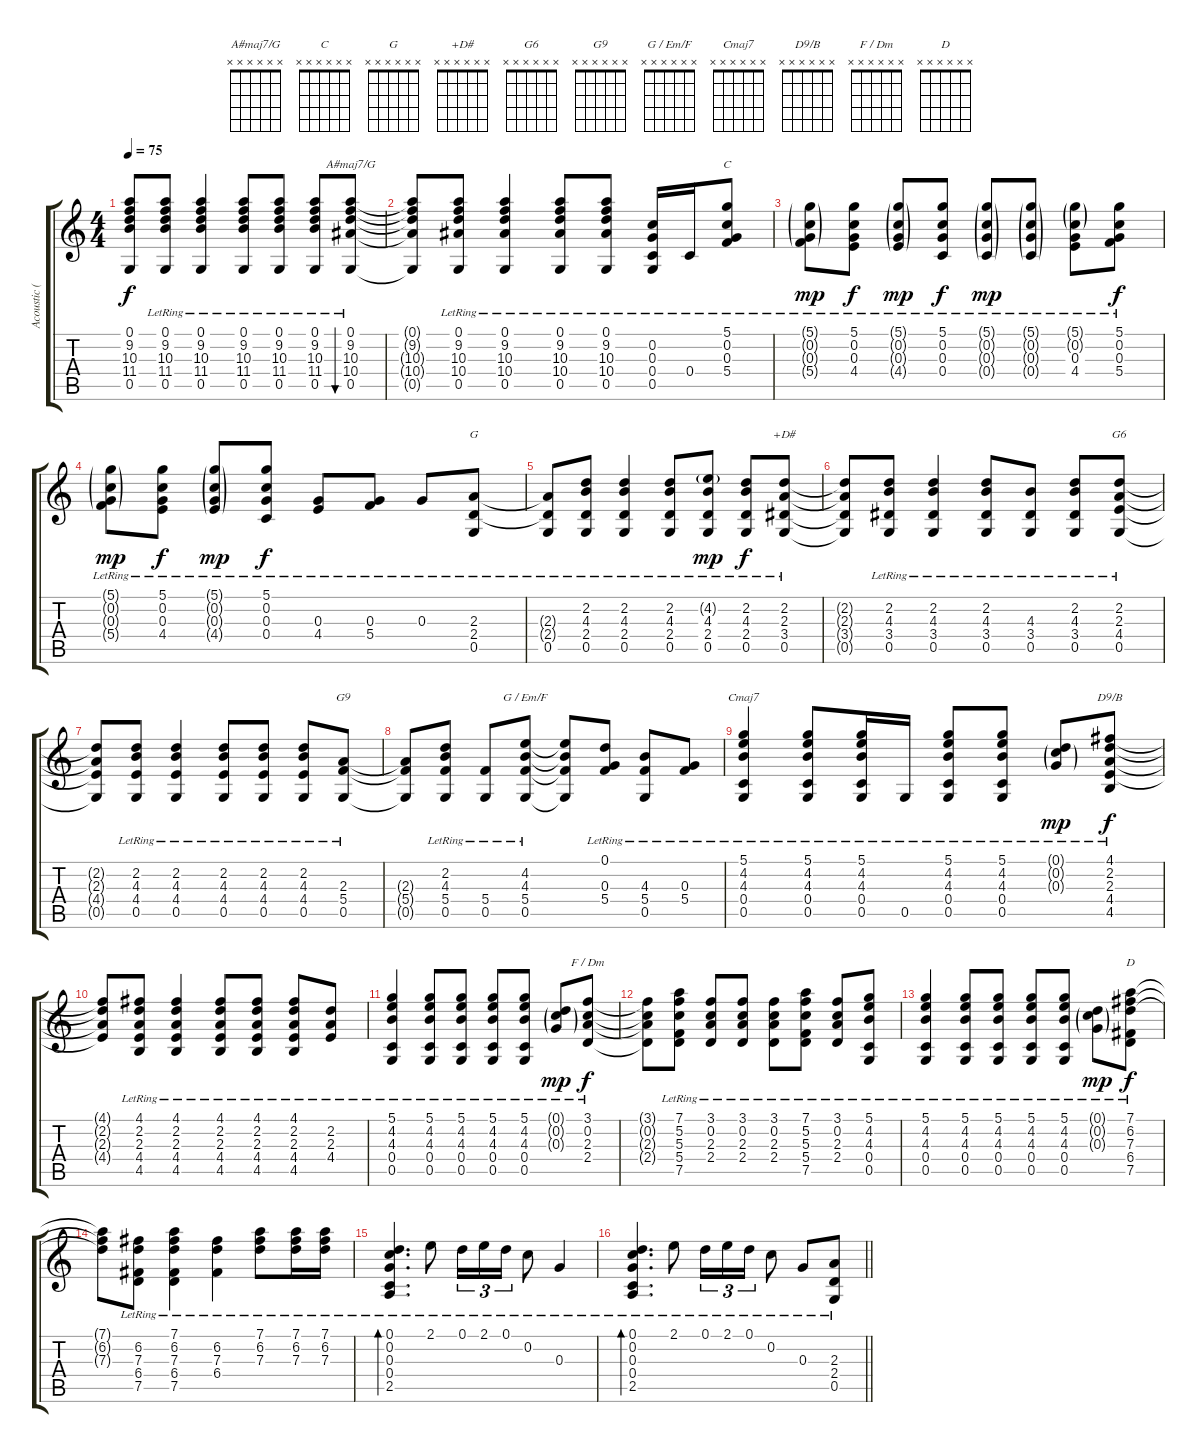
\track ("Acoustic (Page) w/ Lyrics/Chords" "Acoustic (") {instrument acousticguitarsteel}
\staff {score tabs}
\tuning (D4 C4 G3 C3 G2 D2) {hide}
\chord ("A#maj7/G" x x x x x x)
\chord ("C" x x x x x x)
\chord ("G" x x x x x x)
\chord ("+D#" x x x x x x)
\chord ("G6" x x x x x x)
\chord ("G9" x x x x x x)
\chord ("G / Em/F" x x x x x x)
\chord ("Cmaj7" x x x x x x)
\chord ("D9/B" x x x x x x)
\chord ("F / Dm" x x x x x x)
\chord ("D" x x x x x x)
\ts (4 4)
\tempo 75
\clef g2
\ks c
(0.1{t} 9.2{t} 10.3{t} 11.4{t} 0.5{t}).8{dy f} (0.1{lr} 9.2{lr} 10.3{lr} 11.4{lr} 0.5{lr}).8 (0.1{lr} 9.2{lr} 10.3{lr} 11.4{lr} 0.5{lr}).4 (0.1{lr} 9.2{lr} 10.3{lr} 11.4{lr} 0.5{lr}).8 (0.1{lr} 9.2{lr} 10.3{lr} 11.4{lr} 0.5{lr}).8 (0.1{lr} 9.2{lr} 10.3{lr} 11.4{lr} 0.5{lr}).8 (0.1{lr} 9.2{lr} 10.3{lr} 10.4{lr} 0.5{lr}).8{bu 120 ch "A#maj7/G"} |
(0.1{t} 9.2{t} 10.3{t} 10.4{t} 0.5{t}).8 (0.1{lr} 9.2{lr} 10.3{lr} 10.4{lr} 0.5{lr}).8 (0.1{lr} 9.2{lr} 10.3{lr} 10.4{lr} 0.5{lr}).4 (0.1{lr} 9.2{lr} 10.3{lr} 10.4{lr} 0.5{lr}).8 (0.1{lr} 9.2{lr} 10.3{lr} 10.4{lr} 0.5{lr}).8 (0.2{lr} 0.3{lr} 0.4{lr} 0.5{lr}).16 0.4{lr}.16 (5.1{lr} 0.2{lr} 0.3{lr} 5.4{lr}).8{ch "C"} |
(5.1{g lr} 0.2{g lr} 0.3{g lr} 5.4{g lr}).8{dy mp} (5.1{lr} 0.2{lr} 0.3{lr} 4.4{lr}).8{dy f} (5.1{g lr} 0.2{g lr} 0.3{g lr} 4.4{g lr}).8{dy mp} (5.1{lr} 0.2{lr} 0.3{lr} 0.4{lr}).8{dy f} (5.1{g lr} 0.2{g lr} 0.3{g lr} 0.4{g lr}).8{dy mp} (5.1{g lr} 0.2{g lr} 0.3{g lr} 0.4{g lr}).8 (5.1{g lr} 0.2{g lr} 0.3{lr} 4.4{lr}).8 (5.1{lr} 0.2{lr} 0.3{lr} 5.4{lr}).8{dy f} |
(5.1{g lr} 0.2{g lr} 0.3{g lr} 5.4{g lr}).8{dy mp} (5.1{lr} 0.2{lr} 0.3{lr} 4.4{lr}).8{dy f} (5.1{g lr} 0.2{g lr} 0.3{g lr} 4.4{g lr}).8{dy mp} (5.1{lr} 0.2{lr} 0.3{lr} 0.4{lr}).8{dy f} (0.3{lr} 4.4{lr}).8 (0.3{lr} 5.4{lr}).8 0.3{lr}.8 (2.3{lr} 2.4{lr} 0.5{lr}).8{ch "G"} |
(2.3{t} 2.4{t} 0.5{lr}).8 (2.2{lr} 4.3{lr} 2.4{lr} 0.5{lr}).8 (2.2{lr} 4.3{lr} 2.4{lr} 0.5{lr}).4 (2.2{lr} 4.3{lr} 2.4{lr} 0.5{lr}).8 (4.2{g lr} 4.3{lr} 2.4{lr} 0.5{lr}).8{dy mp} (2.2{lr} 4.3{lr} 2.4{lr} 0.5{lr}).8{dy f} (2.2{lr} 2.3{lr} 3.4{lr} 0.5{lr}).8{ch "+D#"} |
(2.2{t} 2.3{t} 3.4{t} 0.5{t}).8 (2.2{lr} 4.3{lr} 3.4{lr} 0.5{lr}).8 (2.2{lr} 4.3{lr} 3.4{lr} 0.5{lr}).4 (2.2{lr} 4.3{lr} 3.4{lr} 0.5{lr}).8 (4.3{lr} 3.4{lr} 0.5{lr}).8 (2.2{lr} 4.3{lr} 3.4{lr} 0.5{lr}).8 (2.2{lr} 2.3{lr} 4.4{lr} 0.5{lr}).8{ch "G6"} |
(2.2{t} 2.3{t} 4.4{t} 0.5{t}).8 (2.2{lr} 4.3{lr} 4.4{lr} 0.5{lr}).8 (2.2{lr} 4.3{lr} 4.4{lr} 0.5{lr}).4 (2.2{lr} 4.3{lr} 4.4{lr} 0.5{lr}).8 (2.2{lr} 4.3{lr} 4.4{lr} 0.5{lr}).8 (2.2{lr} 4.3{lr} 4.4{lr} 0.5{lr}).8 (2.3{lr} 5.4{lr} 0.5{lr}).8{ch "G9"} |
(2.3{t} 5.4{t} 0.5{t}).8 (2.2{lr} 4.3{lr} 5.4{lr} 0.5{lr}).8 (5.4{lr} 0.5{lr}).8 (4.2{lr} 4.3{lr} 5.4{lr} 0.5{lr}).8{ch "G / Em/F"} (4.2{t} 4.3{t} 5.4{t} 0.5{t}).8 (0.1{lr} 0.3{lr} 5.4{lr}).8 (4.3{lr} 5.4{lr} 0.5{lr}).8 (0.3{lr} 5.4{lr}).8 |
(5.1{lr} 4.2{lr} 4.3{lr} 0.4{lr} 0.5{lr}).4{ch "Cmaj7"} (5.1{lr} 4.2{lr} 4.3{lr} 0.4{lr} 0.5{lr}).8 (5.1{lr} 4.2{lr} 4.3{lr} 0.4{lr} 0.5{lr}).16 0.5{lr}.16 (5.1{lr} 4.2{lr} 4.3{lr} 0.4{lr} 0.5{lr}).8 (5.1{lr} 4.2{lr} 4.3{lr} 0.4{lr} 0.5{lr}).8 (0.1{g lr} 0.2{g lr} 0.3{g lr}).8{dy mp} (4.1{lr} 2.2{lr} 2.3{lr} 4.4{lr} 4.5{lr}).8{ch "D9/B" dy f} |
(4.1{t} 2.2{t} 2.3{t} 4.4{t}).8 (4.1{lr} 2.2{lr} 2.3{lr} 4.4{lr} 4.5{lr}).8 (4.1{lr} 2.2{lr} 2.3{lr} 4.4{lr} 4.5{lr}).4 (4.1{lr} 2.2{lr} 2.3{lr} 4.4{lr} 4.5{lr}).8 (4.1{lr} 2.2{lr} 2.3{lr} 4.4{lr} 4.5{lr}).8 (4.1{lr} 2.2{lr} 2.3{lr} 4.4{lr} 4.5{lr}).8 (2.2{lr} 2.3{lr} 4.4{lr}).8 |
(5.1{lr} 4.2{lr} 4.3{lr} 0.4{lr} 0.5{lr}).4 (5.1{lr} 4.2{lr} 4.3{lr} 0.4{lr} 0.5{lr}).8 (5.1{lr} 4.2{lr} 4.3{lr} 0.4{lr} 0.5{lr}).8 (5.1{lr} 4.2{lr} 4.3{lr} 0.4{lr} 0.5{lr}).8 (5.1{lr} 4.2{lr} 4.3{lr} 0.4{lr} 0.5{lr}).8 (0.1{g lr} 0.2{g lr} 0.3{g lr}).8{dy mp} (3.1{lr} 0.2{lr} 2.3{lr} 2.4{lr}).8{ch "F / Dm" dy f} |
(3.1{t} 0.2{t} 2.3{t} 2.4{t}).8 (7.1{lr} 5.2{lr} 5.3{lr} 5.4{lr} 7.5{lr}).8 (3.1{lr} 0.2{lr} 2.3{lr} 2.4{lr}).8 (3.1{lr} 0.2{lr} 2.3{lr} 2.4{lr}).8 (3.1{lr} 0.2{lr} 2.3{lr} 2.4{lr}).8 (7.1{lr} 5.2{lr} 5.3{lr} 5.4{lr} 7.5{lr}).8 (3.1{lr} 0.2{lr} 2.3{lr} 2.4{lr}).8 (5.1{lr} 4.2{lr} 4.3{lr} 0.4{lr} 0.5{lr}).8 |
(5.1{lr} 4.2{lr} 4.3{lr} 0.4{lr} 0.5{lr}).4 (5.1{lr} 4.2{lr} 4.3{lr} 0.4{lr} 0.5{lr}).8 (5.1{lr} 4.2{lr} 4.3{lr} 0.4{lr} 0.5{lr}).8 (5.1{lr} 4.2{lr} 4.3{lr} 0.4{lr} 0.5{lr}).8 (5.1{lr} 4.2{lr} 4.3{lr} 0.4{lr} 0.5{lr}).8 (0.1{g lr} 0.2{g lr} 0.3{g lr}).8{dy mp} (7.1{lr} 6.2{lr} 7.3{lr} 6.4{lr} 7.5{lr}).8{ch "D" dy f} |
(7.1{t} 6.2{t} 7.3{t}).8 (6.2{lr} 7.3{lr} 6.4{lr} 7.5{lr}).8 (7.1{lr} 6.2{lr} 7.3{lr} 6.4{lr} 7.5{lr}).4 (6.2{lr} 7.3{lr} 6.4{lr}).4 (7.1{lr} 6.2{lr} 7.3{lr}).8 (7.1{lr} 6.2{lr} 7.3{lr}).16 (7.1{lr} 6.2{lr} 7.3{lr}).16 |
(0.1{lr} 0.2{lr} 0.3{lr} 0.4{lr} 2.5{lr}).4{d bd 120} 2.1{lr}.8 0.1{lr}.16{tu (3 2)} 2.1{lr}.16{tu (3 2)} 0.1{lr}.16{tu (3 2)} 0.2{lr}.8 0.3{lr}.4 |
\barLineRight lightlight
(0.1{lr} 0.2{lr} 0.3{lr} 0.4{lr} 2.5{lr}).4{d bd 120} 2.1{lr}.8 0.1{lr}.16{tu (3 2)} 2.1{lr}.16{tu (3 2)} 0.1{lr}.16{tu (3 2)} 0.2{lr}.8 0.3{lr}.8 (2.3{lr} 2.4{lr} 0.5{lr}).8
